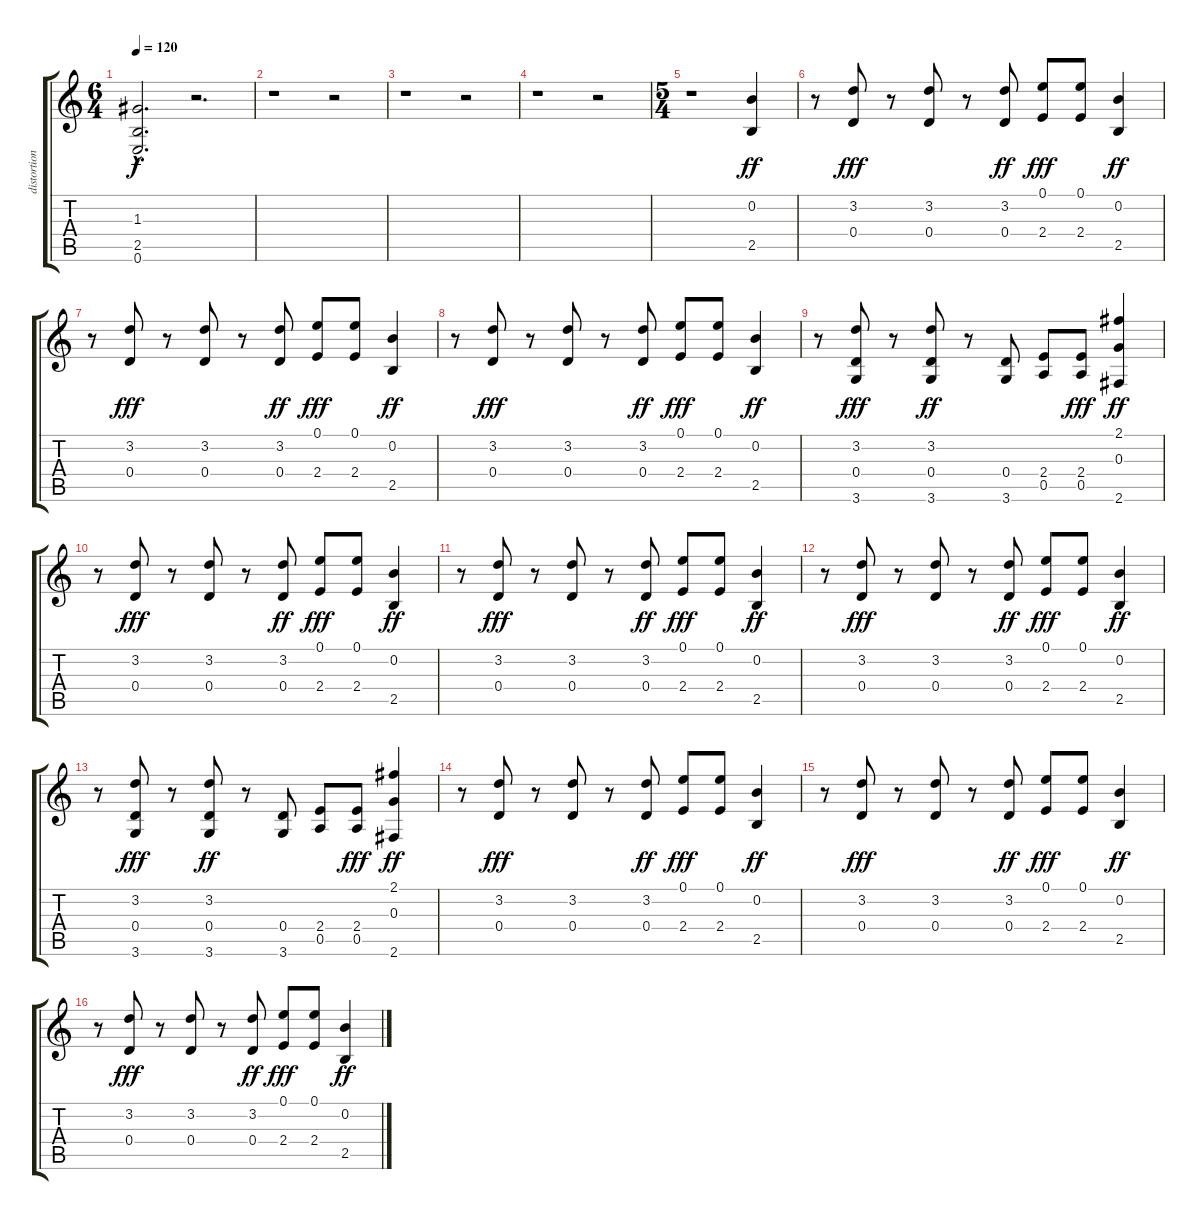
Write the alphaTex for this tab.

\track ("distortion gt" "distortion") {instrument distortionguitar}
\staff {score tabs}
\tuning (E4 B3 G3 D3 A2 E2) {hide}
\ts (6 4)
\tempo 120
\clef g2
\ks c
(1.3{hac t} 2.5{hac t} 0.6{hac t}).2{d dy f} r.2{d} |
r.1 r.2 |
r.1 r.2 |
r.1 r.2 |
\ts (5 4)
r.1 (0.2 2.5).4{dy ff} |
r.8 (3.2 0.4).8{dy fff} r.8 (3.2 0.4).8 r.8 (3.2 0.4).8{dy ff} (0.1 2.4).8{dy fff} (0.1 2.4).8 (0.2 2.5).4{dy ff} |
r.8 (3.2 0.4).8{dy fff} r.8 (3.2 0.4).8 r.8 (3.2 0.4).8{dy ff} (0.1 2.4).8{dy fff} (0.1 2.4).8 (0.2 2.5).4{dy ff} |
r.8 (3.2 0.4).8{dy fff} r.8 (3.2 0.4).8 r.8 (3.2 0.4).8{dy ff} (0.1 2.4).8{dy fff} (0.1 2.4).8 (0.2 2.5).4{dy ff} |
r.8 (3.2 0.4 3.6).8{dy fff} r.8 (3.2 0.4 3.6).8{dy ff} r.8 (0.4 3.6).8 (2.4 0.5).8 (2.4 0.5).8{dy fff} (2.1 0.3 2.6).4{dy ff} |
r.8 (3.2 0.4).8{dy fff} r.8 (3.2 0.4).8 r.8 (3.2 0.4).8{dy ff} (0.1 2.4).8{dy fff} (0.1 2.4).8 (0.2 2.5).4{dy ff} |
r.8 (3.2 0.4).8{dy fff} r.8 (3.2 0.4).8 r.8 (3.2 0.4).8{dy ff} (0.1 2.4).8{dy fff} (0.1 2.4).8 (0.2 2.5).4{dy ff} |
r.8 (3.2 0.4).8{dy fff} r.8 (3.2 0.4).8 r.8 (3.2 0.4).8{dy ff} (0.1 2.4).8{dy fff} (0.1 2.4).8 (0.2 2.5).4{dy ff} |
r.8 (3.2 0.4 3.6).8{dy fff} r.8 (3.2 0.4 3.6).8{dy ff} r.8 (0.4 3.6).8 (2.4 0.5).8 (2.4 0.5).8{dy fff} (2.1 0.3 2.6).4{dy ff} |
r.8 (3.2 0.4).8{dy fff} r.8 (3.2 0.4).8 r.8 (3.2 0.4).8{dy ff} (0.1 2.4).8{dy fff} (0.1 2.4).8 (0.2 2.5).4{dy ff} |
r.8 (3.2 0.4).8{dy fff} r.8 (3.2 0.4).8 r.8 (3.2 0.4).8{dy ff} (0.1 2.4).8{dy fff} (0.1 2.4).8 (0.2 2.5).4{dy ff} |
r.8 (3.2 0.4).8{dy fff} r.8 (3.2 0.4).8 r.8 (3.2 0.4).8{dy ff} (0.1 2.4).8{dy fff} (0.1 2.4).8 (0.2 2.5).4{dy ff}
